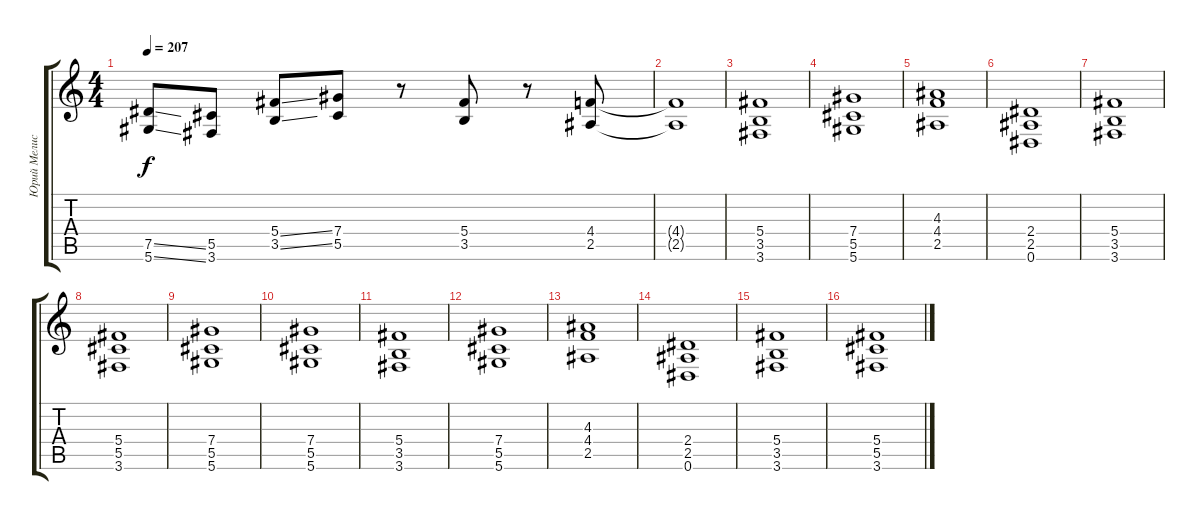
\track ("Юрий Мелисов" "Юрий Мелис") {instrument distortionguitar}
\staff {score tabs}
\tuning (Eb4 Bb3 Gb3 Db3 Ab2 Eb2) {hide}
\ts (4 4)
\tempo 207
\clef g2
\ks c
(7.5{ss} 5.6{ss}).8{dy f} (5.5 3.6).8 (5.4{ss} 3.5{ss}).8 (7.4 5.5).8 r.8 (5.4 3.5).8 r.8 (4.4 2.5).8 |
(4.4{t} 2.5{t}).1 |
(5.4 3.5 3.6).1 |
(7.4 5.5 5.6).1 |
(4.3 4.4 2.5).1 |
(2.4 2.5 0.6).1 |
(5.4 3.5 3.6).1 |
(5.4 5.5 3.6).1 |
(7.4 5.5 5.6).1 |
(7.4 5.5 5.6).1 |
(5.4 3.5 3.6).1 |
(7.4 5.5 5.6).1 |
(4.3 4.4 2.5).1 |
(2.4 2.5 0.6).1 |
(5.4 3.5 3.6).1 |
(5.4 5.5 3.6).1
